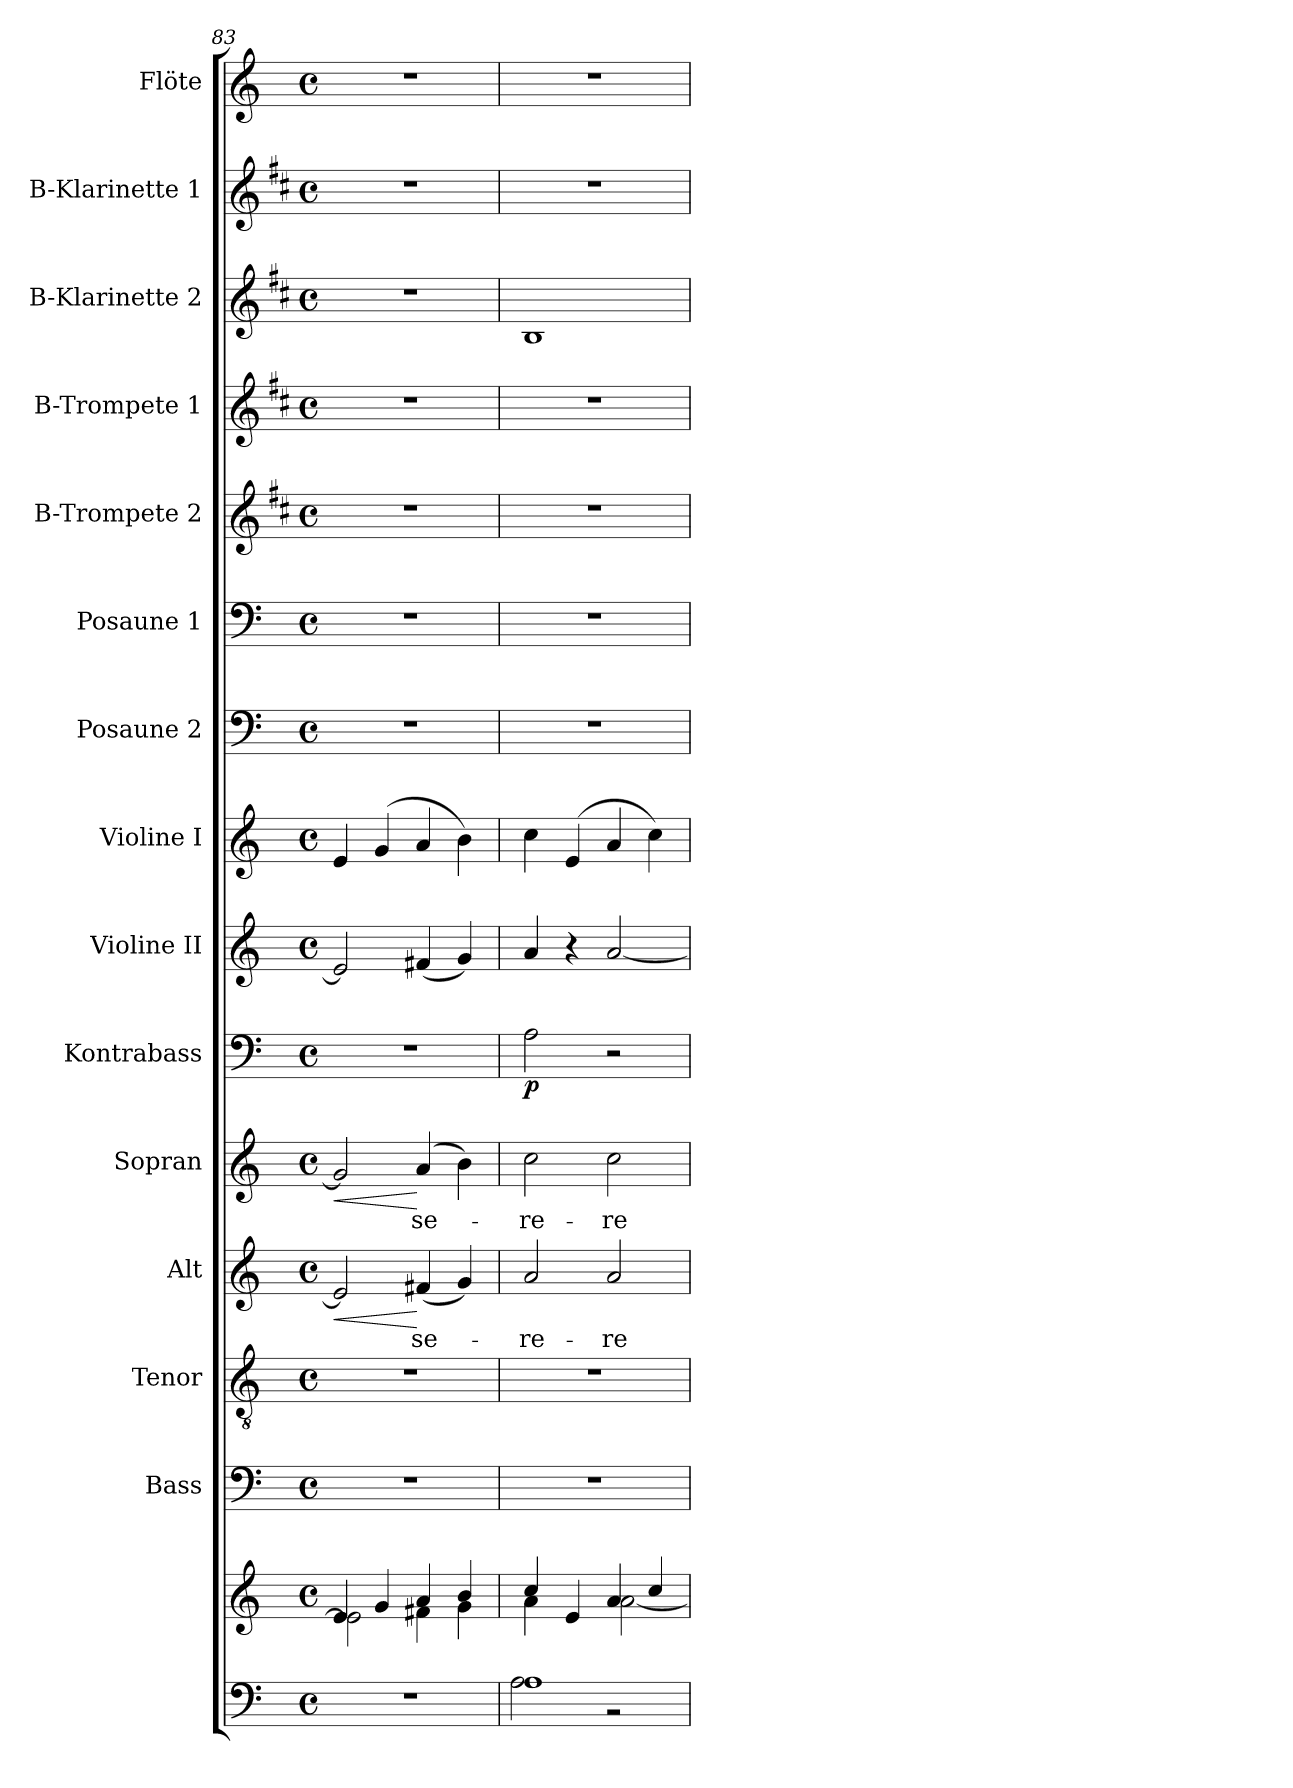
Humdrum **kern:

**kern	**kern	**kern	**kern	**kern	**text	**dynam	**kern	**text	**dynam	**kern	**dynam	**kern	**kern	**kern	**kern	**kern	**kern	**kern	**kern	**kern
*part15	*part15	*part14	*part13	*part12	*part12	*part12	*part11	*part11	*part11	*part10	*part10	*part9	*part8	*part7	*part6	*part5	*part4	*part3	*part2	*part1
*staff16	*staff15	*staff14	*staff13	*staff12	*staff12	*staff12	*staff11	*staff11	*staff11	*staff10	*staff10	*staff9	*staff8	*staff7	*staff6	*staff5	*staff4	*staff3	*staff2	*staff1
*	*	*I"Bass	*I"Tenor	*I"Alt	*	*	*I"Sopran	*	*	*I"Kontrabass	*	*I"Violine II	*I"Violine I	*I"Posaune 2	*I"Posaune 1	*I"B-Trompete 2	*I"B-Trompete 1	*I"B-Klarinette 2	*I"B-Klarinette 1	*I"Flöte
*	*	*I'B.	*I'T.	*I'A.	*	*	*I'S.	*	*	*I'Kb.	*	*I'Vl. II	*I'Vl. I	*I'Pos. 2	*I'Pos. 1	*I'B Trp. 2	*I'B Trp. 1	*I'B Kl. 2	*I'B Kl. 1	*I'Fl.
*clefF4	*clefG2	*clefF4	*clefGv2	*clefG2	*	*	*clefG2	*	*	*clefF4	*	*clefG2	*clefG2	*clefF4	*clefF4	*clefG2	*clefG2	*clefG2	*clefG2	*clefG2
*	*	*	*	*	*	*	*	*	*	*ITrd7c12	*	*	*	*	*	*ITrd1c2	*ITrd1c2	*ITrd1c2	*ITrd1c2	*
*k[]	*k[]	*k[]	*k[]	*k[]	*	*	*k[]	*	*	*k[]	*	*k[]	*k[]	*k[]	*k[]	*k[]	*k[]	*k[]	*k[]	*k[]
*C:	*C:	*C:	*C:	*C:	*	*	*C:	*	*	*C:	*	*C:	*C:	*C:	*C:	*C:	*C:	*C:	*C:	*C:
*M4/4	*M4/4	*M4/4	*M4/4	*M4/4	*	*	*M4/4	*	*	*M4/4	*	*M4/4	*M4/4	*M4/4	*M4/4	*M4/4	*M4/4	*M4/4	*M4/4	*M4/4
*met(c)	*met(c)	*met(c)	*met(c)	*met(c)	*	*	*met(c)	*	*	*met(c)	*	*met(c)	*met(c)	*met(c)	*met(c)	*met(c)	*met(c)	*met(c)	*met(c)	*met(c)
=83	=83	=83	=83	=83	=83	=83	=83	=83	=83	=83	=83	=83	=83	=83	=83	=83	=83	=83	=83	=83
*	*^	*	*	*	*	*	*	*	*	*	*	*	*	*	*	*	*	*	*	*
!	!	!	!	!	!	!	!LO:HP:b	!	!	!LO:HP:b	!	!	!	!	!	!	!	!	!	!	!
1r	4e/	2e\]	1r	1r	2e/]	.	<	2g/]	.	<	1r	.	2e/]	4e/	1r	1r	1r	1r	1r	1r	1r
.	4g/	.	.	.	.	.	.	.	.	.	.	.	.	(4g/	.	.	.	.	.	.	.
!	!	!	!	!	!	!LO:LY:b	!	!	!LO:LY:b	!	!	!	!	!	!	!	!	!	!	!	!
.	4a/	4f#X\	.	.	(<4f#X/	-se-	[	(4a/	-se-	[	.	.	(<4f#X/	4a/	.	.	.	.	.	.	.
.	4b/	4g\	.	.	4g/)	.	.	4b\)	.	.	.	.	4g/)	4b\)	.	.	.	.	.	.	.
=84	=84	=84	=84	=84	=84	=84	=84	=84	=84	=84	=84	=84	=84	=84	=84	=84	=84	=84	=84	=84	=84
*^	*	*	*	*	*	*	*	*	*	*	*	*	*	*	*	*	*	*	*	*	*
!	!	!	!	!	!	!	!LO:LY:b	!	!	!LO:LY:b	!	!	!LO:DY:b	!	!	!	!	!	!	!	!	!
1A	2A\	4cc/	4a\	1r	1r	2a/	-re-	.	2cc\	-re-	.	2AA\	p	4a/	4cc\	1r	1r	1r	1r	1A	1r	1r
.	.	4e/	4ryy	.	.	.	.	.	.	.	.	.	.	4r	(4e/	.	.	.	.	.	.	.
!	!	!	!	!	!	!	!LO:LY:b	!	!	!LO:LY:b	!	!	!	!	!	!	!	!	!	!	!	!
.	2r	4a/	[<2a\	.	.	2a/	-re	.	2cc\	-re	.	2r	.	[2a/	4a/	.	.	.	.	.	.	.
.	.	4cc/	.	.	.	.	.	.	.	.	.	.	.	.	4cc\)	.	.	.	.	.	.	.
*v	*v	*	*	*	*	*	*	*	*	*	*	*	*	*	*	*	*	*	*	*	*	*
*	*v	*v	*	*	*	*	*	*	*	*	*	*	*	*	*	*	*	*	*	*	*
=	=	=	=	=	=	=	=	=	=	=	=	=	=	=	=	=	=	=	=	=
*-	*-	*-	*-	*-	*-	*-	*-	*-	*-	*-	*-	*-	*-	*-	*-	*-	*-	*-	*-	*-
